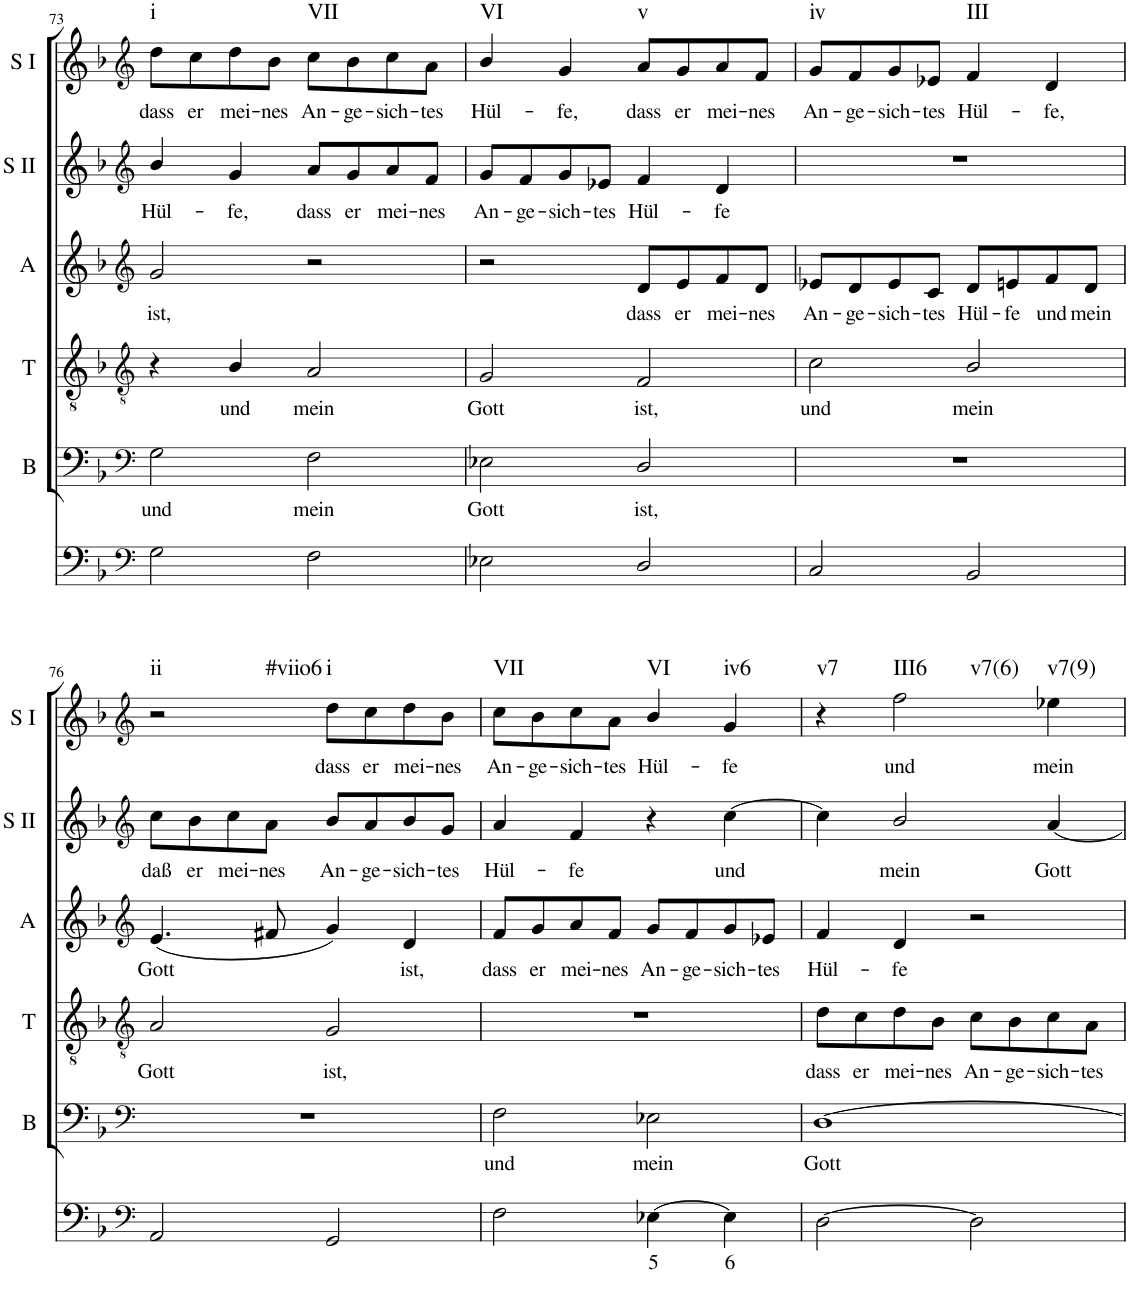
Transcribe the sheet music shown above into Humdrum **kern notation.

**kern	**text	**kern	**text	**kern	**text	**kern	**text	**kern	**text	**kern	**text	**harte
*part6	*part6	*part5	*part5	*part4	*part4	*part3	*part3	*part2	*part2	*part1	*part1	*part1
*staff6	*staff6	*staff5	*staff5	*staff4	*staff4	*staff3	*staff3	*staff2	*staff2	*staff1	*staff1	*
*I"Continuo	*	*I"Bass	*	*I"Tenor	*	*I"Alto	*	*I"Soprano II	*	*I"Soprano I	*	*
*	*	*I'B	*	*I'T	*	*I'A	*	*I'S II	*	*I'S I	*	*
!!LO:PB:g=z
*clefF4	*	*clefF4	*	*clefGv2	*	*clefG2	*	*clefG2	*	*clefG2	*	*
*k[b-]	*	*k[b-]	*	*k[b-]	*	*k[b-]	*	*k[b-]	*	*k[b-]	*	*
*M4/4	*	*M4/4	*	*M4/4	*	*M4/4	*	*M4/4	*	*M4/4	*	*
=73	=73	=73	=73	=73	=73	=73	=73	=73	=73	=73	=73	=73
!	!	!	!LO:LY:b	!	!	!	!LO:LY:b	!	!LO:LY:b	!	!LO:LY:b	!LO:H:kt=i
2G\	.	2G\	und	4r	.	2g/	ist,	4b-/	Hül-	8dd\L	dass	N
!	!	!	!	!	!	!	!	!	!	!	!LO:LY:b	!
.	.	.	.	.	.	.	.	.	.	8cc\	er	.
!	!	!	!	!	!LO:LY:b	!	!	!	!LO:LY:b	!	!LO:LY:b	!
.	.	.	.	4B-/	und	.	.	4g/	fe,	8dd\	mei-	.
!	!	!	!	!	!	!	!	!	!	!	!LO:LY:b	!
.	.	.	.	.	.	.	.	.	.	8b-\J	nes	.
!	!	!	!LO:LY:b	!	!LO:LY:b	!	!	!	!LO:LY:b	!	!LO:LY:b	!LO:H:kt=VII
2F\	.	2F\	mein	2A/	mein	2r	.	8a/L	dass	8cc\L	An-	N
!	!	!	!	!	!	!	!	!	!LO:LY:b	!	!LO:LY:b	!
.	.	.	.	.	.	.	.	8g/	er	8b-\	ge-	.
!	!	!	!	!	!	!	!	!	!LO:LY:b	!	!LO:LY:b	!
.	.	.	.	.	.	.	.	8a/	mei-	8cc\	sich-	.
!	!	!	!	!	!	!	!	!	!LO:LY:b	!	!LO:LY:b	!
.	.	.	.	.	.	.	.	8f/J	nes	8a\J	tes	.
=74	=74	=74	=74	=74	=74	=74	=74	=74	=74	=74	=74	=74
!	!	!	!LO:LY:b	!	!LO:LY:b	!	!	!	!LO:LY:b	!	!LO:LY:b	!LO:H:kt=VI
2E-X\	.	2E-X\	Gott	2G/	Gott	2r	.	8g/L	An-	4b-/	Hül-	N
!	!	!	!	!	!	!	!	!	!LO:LY:b	!	!	!
.	.	.	.	.	.	.	.	8f/	ge-	.	.	.
!	!	!	!	!	!	!	!	!	!LO:LY:b	!	!LO:LY:b	!
.	.	.	.	.	.	.	.	8g/	sich-	4g/	fe,	.
!	!	!	!	!	!	!	!	!	!LO:LY:b	!	!	!
.	.	.	.	.	.	.	.	8e-X/J	tes	.	.	.
!	!	!	!LO:LY:b	!	!LO:LY:b	!	!LO:LY:b	!	!LO:LY:b	!	!LO:LY:b	!LO:H:kt=v
2D/	.	2D/	ist,	2F/	ist,	8d/L	dass	4f/	Hül-	8a/L	dass	N
!	!	!	!	!	!	!	!LO:LY:b	!	!	!	!LO:LY:b	!
.	.	.	.	.	.	8e/	er	.	.	8g/	er	.
!	!	!	!	!	!	!	!LO:LY:b	!	!LO:LY:b	!	!LO:LY:b	!
.	.	.	.	.	.	8f/	mei-	4d/	fe	8a/	mei-	.
!	!	!	!	!	!	!	!LO:LY:b	!	!	!	!LO:LY:b	!
.	.	.	.	.	.	8d/J	nes	.	.	8f/J	nes	.
=75	=75	=75	=75	=75	=75	=75	=75	=75	=75	=75	=75	=75
!	!	!	!	!	!LO:LY:b	!	!LO:LY:b	!	!	!	!LO:LY:b	!LO:H:kt=iv
2C/	.	1r	.	2c\	und	8e-X/L	An-	1r	.	8g/L	An-	N
!	!	!	!	!	!	!	!LO:LY:b	!	!	!	!LO:LY:b	!
.	.	.	.	.	.	8d/	ge-	.	.	8f/	ge-	.
!	!	!	!	!	!	!	!LO:LY:b	!	!	!	!LO:LY:b	!
.	.	.	.	.	.	8e-/	sich-	.	.	8g/	sich-	.
!	!	!	!	!	!	!	!LO:LY:b	!	!	!	!LO:LY:b	!
.	.	.	.	.	.	8c/J	tes	.	.	8e-X/J	tes	.
!	!	!	!	!	!LO:LY:b	!	!LO:LY:b	!	!	!	!LO:LY:b	!LO:H:kt=III
2BB-/	.	.	.	2B-/	mein	8d/L	Hül-	.	.	4f/	Hül-	N
!	!	!	!	!	!	!	!LO:LY:b	!	!	!	!	!
.	.	.	.	.	.	8en/	fe	.	.	.	.	.
!	!	!	!	!	!	!	!LO:LY:b	!	!	!	!LO:LY:b	!
.	.	.	.	.	.	8f/	und	.	.	4d/	fe,	.
!	!	!	!	!	!	!	!LO:LY:b	!	!	!	!	!
.	.	.	.	.	.	8d/J	mein	.	.	.	.	.
!!LO:LB:g=z
=76	=76	=76	=76	=76	=76	=76	=76	=76	=76	=76	=76	=76
*clefF4	*	*clefF4	*	*clefGv2	*	*clefG2	*	*clefG2	*	*clefG2	*	*
!	!	!	!	!	!LO:LY:b	!	!LO:LY:b	!	!LO:LY:b	!	!	!LO:H:n=1:kt=ii
!	!	!	!	!	!	!	!	!	!	!	!	!LO:H:n=2:kt=#viio6
2AA/	.	1r	.	2A/	Gott	(4.e/	Gott	8cc\L	daß	2r	.	N N
!	!	!	!	!	!	!	!	!	!LO:LY:b	!	!	!
.	.	.	.	.	.	.	.	8b-\	er	.	.	.
!	!	!	!	!	!	!	!	!	!LO:LY:b	!	!	!
.	.	.	.	.	.	.	.	8cc\	mei-	.	.	.
!	!	!	!	!	!	!	!	!	!LO:LY:b	!	!	!
.	.	.	.	.	.	8f#X/	.	8a\J	nes	.	.	.
!	!	!	!	!	!LO:LY:b	!	!	!	!LO:LY:b	!	!LO:LY:b	!LO:H:kt=i
2GG/	.	.	.	2G/	ist,	4g/)	.	8b-/L	An-	8dd\L	dass	N
!	!	!	!	!	!	!	!	!	!LO:LY:b	!	!LO:LY:b	!
.	.	.	.	.	.	.	.	8a/	ge-	8cc\	er	.
!	!	!	!	!	!	!	!LO:LY:b	!	!LO:LY:b	!	!LO:LY:b	!
.	.	.	.	.	.	4d/	ist,	8b-/	sich-	8dd\	mei-	.
!	!	!	!	!	!	!	!	!	!LO:LY:b	!	!LO:LY:b	!
.	.	.	.	.	.	.	.	8g/J	tes	8b-\J	nes	.
=77	=77	=77	=77	=77	=77	=77	=77	=77	=77	=77	=77	=77
!	!	!	!LO:LY:b	!	!	!	!LO:LY:b	!	!LO:LY:b	!	!LO:LY:b	!LO:H:kt=VII
2F\	.	2F\	und	1r	.	8f/L	dass	4a/	Hül-	8cc\L	An-	N
!	!	!	!	!	!	!	!LO:LY:b	!	!	!	!LO:LY:b	!
.	.	.	.	.	.	8g/	er	.	.	8b-\	ge-	.
!	!	!	!	!	!	!	!LO:LY:b	!	!LO:LY:b	!	!LO:LY:b	!
.	.	.	.	.	.	8a/	mei-	4f/	fe	8cc\	sich-	.
!	!	!	!	!	!	!	!LO:LY:b	!	!	!	!LO:LY:b	!
.	.	.	.	.	.	8f/J	nes	.	.	8a\J	tes	.
!	!LO:LY:b	!	!LO:LY:b	!	!	!	!LO:LY:b	!	!	!	!LO:LY:b	!LO:H:kt=VI
[4E-X\	5	2E-X\	mein	.	.	8g/L	An-	4r	.	4b-/	Hül-	N
!	!	!	!	!	!	!	!LO:LY:b	!	!	!	!	!
.	.	.	.	.	.	8f/	ge-	.	.	.	.	.
!	!LO:LY:b	!	!	!	!	!	!LO:LY:b	!	!LO:LY:b	!	!LO:LY:b	!LO:H:kt=iv6
4E-\]	6	.	.	.	.	8g/	sich-	[4cc\	und	4g/	fe	N
!	!	!	!	!	!	!	!LO:LY:b	!	!	!	!	!
.	.	.	.	.	.	8e-X/J	tes	.	.	.	.	.
=78	=78	=78	=78	=78	=78	=78	=78	=78	=78	=78	=78	=78
!	!	!	!LO:LY:b	!	!LO:LY:b	!	!LO:LY:b	!	!	!	!	!LO:H:kt=v7
[2D\	.	[1D	Gott	8d\L	dass	4f/	Hül-	4cc\]	.	4r	.	N
!	!	!	!	!	!LO:LY:b	!	!	!	!	!	!	!
.	.	.	.	8c\	er	.	.	.	.	.	.	.
!	!	!	!	!	!LO:LY:b	!	!LO:LY:b	!	!LO:LY:b	!	!LO:LY:b	!LO:H:n=1:kt=III6
!	!	!	!	!	!	!	!	!	!	!	!	!LO:H:n=2:kt=v7(6)
.	.	.	.	8d\	mei-	4d/	fe	2b-/	mein	2ff\	und	N N
!	!	!	!	!	!LO:LY:b	!	!	!	!	!	!	!
.	.	.	.	8B-\J	nes	.	.	.	.	.	.	.
!	!	!	!	!	!LO:LY:b	!	!	!	!	!	!	!
2D\]	.	.	.	8c\L	An-	2r	.	.	.	.	.	.
!	!	!	!	!	!LO:LY:b	!	!	!	!	!	!	!
.	.	.	.	8B-\	ge-	.	.	.	.	.	.	.
!	!	!	!	!	!LO:LY:b	!	!	!	!LO:LY:b	!	!LO:LY:b	!LO:H:kt=v7(9)
.	.	.	.	8c\	sich-	.	.	[4a/	Gott	4ee-X\	mein	N
!	!	!	!	!	!LO:LY:b	!	!	!	!	!	!	!
.	.	.	.	8A\J	tes	.	.	.	.	.	.	.
=	=	=	=	=	=	=	=	=	=	=	=	=
*-	*-	*-	*-	*-	*-	*-	*-	*-	*-	*-	*-	*-
